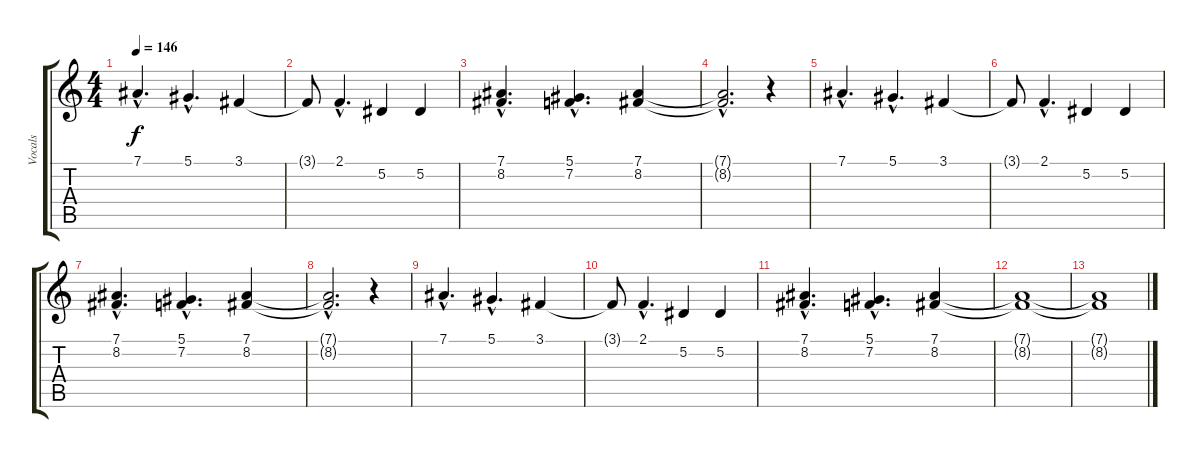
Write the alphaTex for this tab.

\track ("Vocals" "Vocals") {instrument oboe}
\staff {score tabs}
\tuning (Eb4 Bb3 Gb3 Db3 Ab2 Eb2) {hide}
\ts (4 4)
\tempo 146
\clef g2
\ks c
7.1{hac}.4{d dy f} 5.1{hac}.4{d} 3.1.4 |
3.1{t}.8 2.1{hac}.4{d} 5.2.4 5.2.4 |
(7.1{hac} 8.2{hac}).4{d} (5.1{hac} 7.2{hac}).4{d} (7.1 8.2).4 |
(7.1{hac t} 8.2{hac t}).2{d} r.4 |
7.1{hac}.4{d} 5.1{hac}.4{d} 3.1.4 |
3.1{t}.8 2.1{hac}.4{d} 5.2.4 5.2.4 |
(7.1{hac} 8.2{hac}).4{d} (5.1{hac} 7.2{hac}).4{d} (7.1 8.2).4 |
(7.1{hac t} 8.2{hac t}).2{d} r.4 |
7.1{hac}.4{d} 5.1{hac}.4{d} 3.1.4 |
3.1{t}.8 2.1{hac}.4{d} 5.2.4 5.2.4 |
(7.1{hac} 8.2{hac}).4{d} (5.1{hac} 7.2{hac}).4{d} (7.1 8.2).4 |
(7.1{t} 8.2{t}).1 |
(7.1{t} 8.2{t}).1
